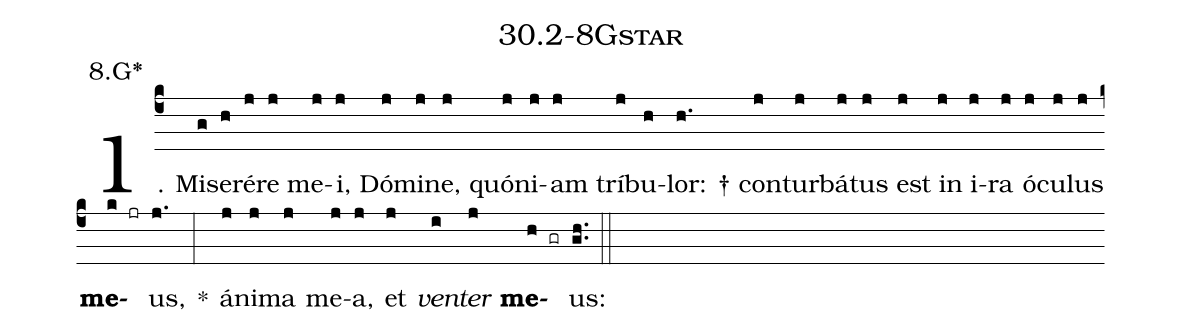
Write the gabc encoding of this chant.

name: 30.2-8Gstar;
annotation: 8.G*;
%%
(c4)1. Mi(g)se(h)ré(j)re(j) me(j)i,(j) Dó(j)mi(j)ne,(j) quón(j)i(j)am(j) trí(j)bu(h)lor: †(h.) con(j)tur(j)bá(j)tus(j) est(j) in(j) i(j)ra(j) ó(j)cu(j)lus(j) <b>me</b>(k jr)us,(j.) *(:) á(j)ni(j)ma(j) me(j)a,(j) et(j) <i>ven</i>(i)<i>ter</i>(j) <b>me</b>(h gr)us:(gh..) (::)
